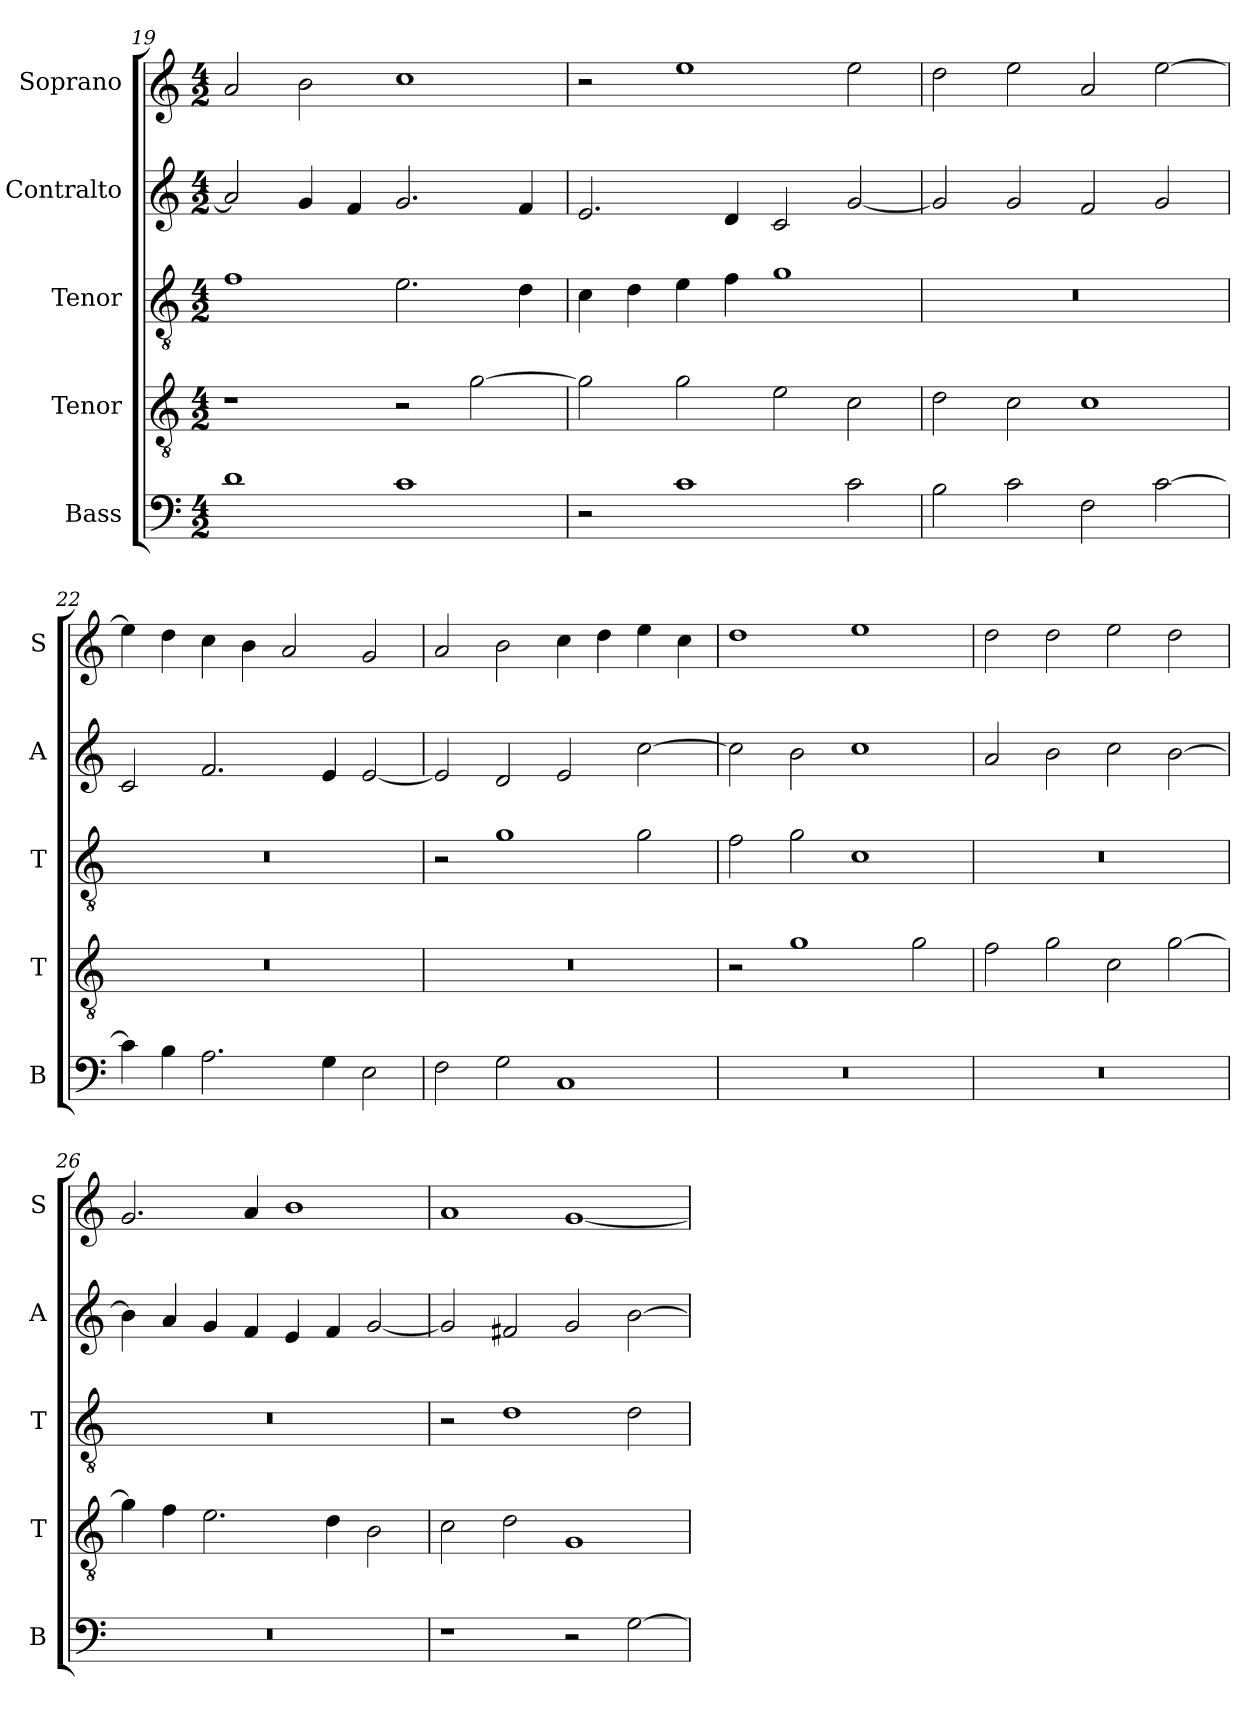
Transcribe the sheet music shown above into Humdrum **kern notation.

**kern	**kern	**kern	**kern	**kern
*part5	*part4	*part3	*part2	*part1
*staff5	*staff4	*staff3	*staff2	*staff1
*I"Bass	*I"Tenor	*I"Tenor	*I"Contralto	*I"Soprano
*I'B	*I'T	*I'T	*I'A	*I'S
*clefF4	*clefGv2	*clefGv2	*clefG2	*clefG2
*k[]	*k[]	*k[]	*k[]	*k[]
*C:ion	*C:ion	*C:ion	*C:ion	*C:ion
*M4/2	*M4/2	*M4/2	*M4/2	*M4/2
=19	=19	=19	=19	=19
1d	1r	1f	2a]	2a
.	.	.	4g	2b
.	.	.	4f	.
1c	2r	2.e	2.g	1cc
.	[2g	.	.	.
.	.	4d	4f	.
=20	=20	=20	=20	=20
2r	2g]	4c	2.e	2r
.	.	4d	.	.
1c	2g	4e	.	1ee
.	.	4f	4d	.
.	2e	1g	2c	.
2c	2c	.	[2g	2ee
=21	=21	=21	=21	=21
2B	2d	0r	2g]	2dd
2c	2c	.	2g	2ee
2F	1c	.	2f	2a
[2c	.	.	2g	[2ee
=22	=22	=22	=22	=22
4c]	0r	0r	2c	4ee]
4B	.	.	.	4dd
2.A	.	.	2.f	4cc
.	.	.	.	4b
.	.	.	.	2a
4G	.	.	4e	.
2E	.	.	[2e	2g
=23	=23	=23	=23	=23
2F	0r	2r	2e]	2a
2G	.	1g	2d	2b
1C	.	.	2e	4cc
.	.	.	.	4dd
.	.	2g	[2cc	4ee
.	.	.	.	4cc
=24	=24	=24	=24	=24
0r	2r	2f	2cc]	1dd
.	1g	2g	2b	.
.	.	1c	1cc	1ee
.	2g	.	.	.
=25	=25	=25	=25	=25
0r	2f	0r	2a	2dd
.	2g	.	2b	2dd
.	2c	.	2cc	2ee
.	[2g	.	[2b	2dd
=26	=26	=26	=26	=26
0r	4g]	0r	4b]	2.g
.	4f	.	4a	.
.	2.e	.	4g	.
.	.	.	4f	4a
.	.	.	4e	1b
.	4d	.	4f	.
.	2B	.	[2g	.
=27	=27	=27	=27	=27
1r	2c	2r	2g]	1a
.	2d	1d	2f#X	.
2r	1G	.	2g	[1g
[2G	.	2d	[2b	.
=	=	=	=	=
*-	*-	*-	*-	*-
